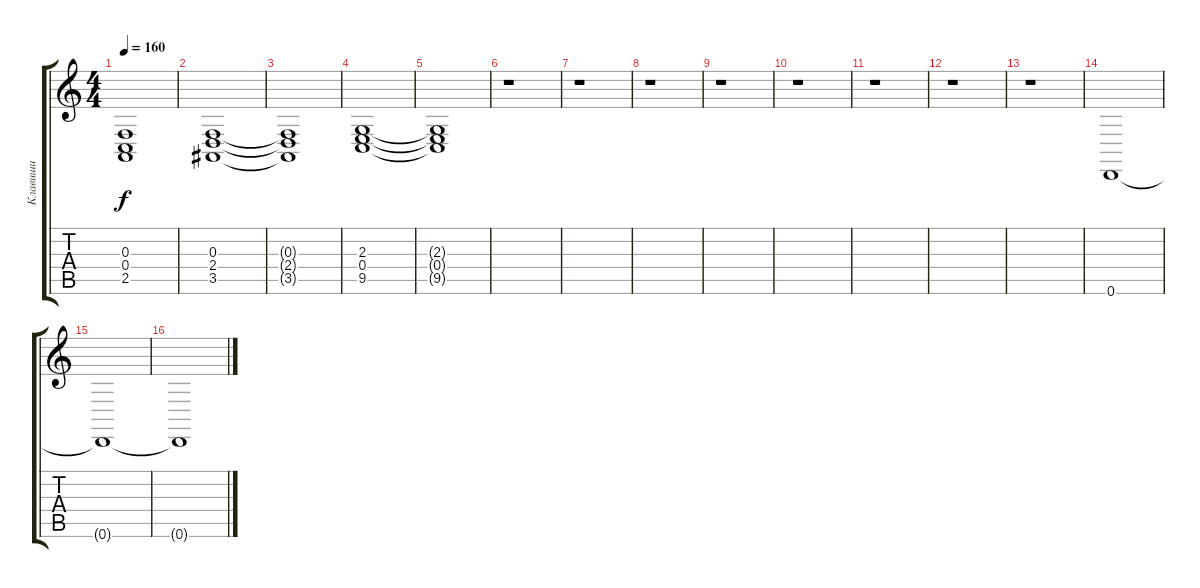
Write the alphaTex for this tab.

\track ("Клавиши" "Клавиши") {instrument choiraahs}
\staff {score tabs}
\tuning (D4 A3 F3 C3 G2 D2) {hide}
\ts (4 4)
\tempo 160
\clef g2
\ks c
(0.3{t} 0.4{t} 2.5{t}).1{dy f} |
(0.3 2.4 3.5).1 |
(0.3{t} 2.4{t} 3.5{t}).1 |
(2.3 0.4 9.5).1 |
(2.3{t} 0.4{t} 9.5{t}).1 |
r.1 |
r.1 |
r.1 |
r.1 |
r.1 |
r.1 |
r.1 |
r.1 |
0.6.1 |
0.6{t}.1 |
0.6{t}.1
